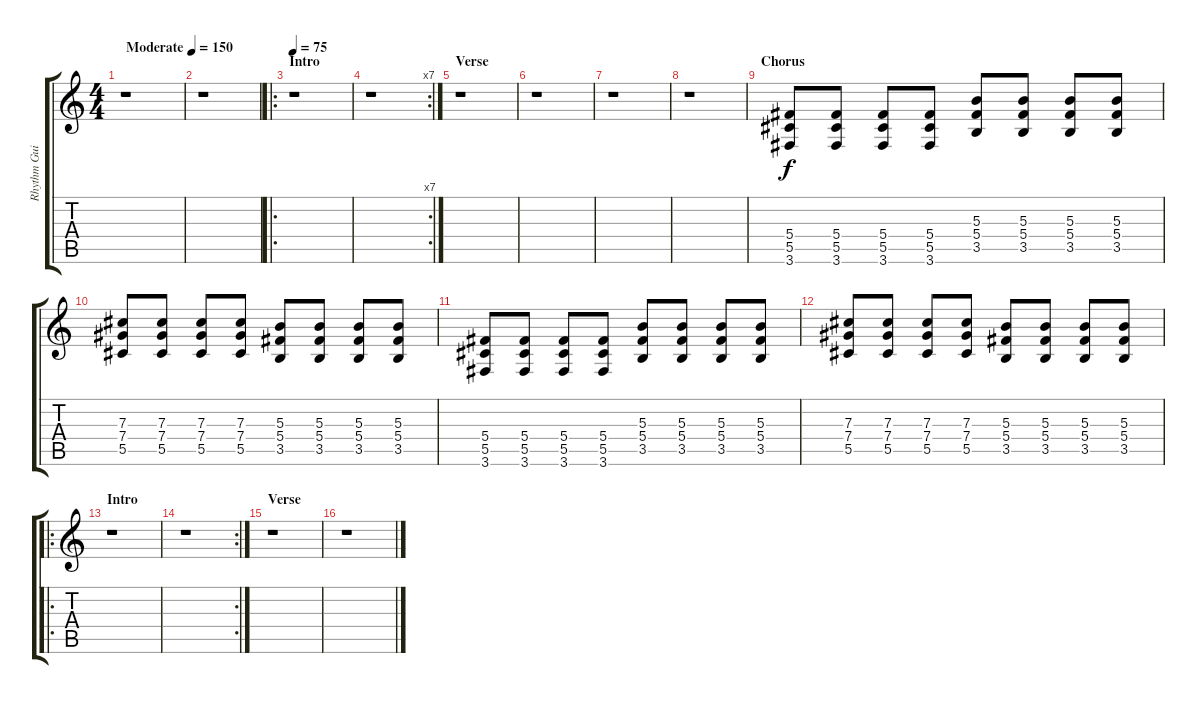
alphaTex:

\track ("Rhythm Guitar (Brian Bell)" "Rhythm Gui") {instrument overdrivenguitar}
\staff {score tabs}
\tuning (Eb4 Bb3 Gb3 Db3 Ab2 Eb2) {hide}
\ts (4 4)
\tempo (150 "Moderate")
\clef g2
\ks c
r.1{dy f instrument overdrivenguitar} |
r.1 |
\ro
\section ("" "Intro")
\tempo 75
r.1 |
\rc 7
r.1 |
\section ("" "Verse")
r.1 |
r.1 |
r.1 |
r.1 |
\section ("" "Chorus")
(5.4 5.5 3.6).8 (5.4 5.5 3.6).8 (5.4 5.5 3.6).8 (5.4 5.5 3.6).8 (5.3 5.4 3.5).8 (5.3 5.4 3.5).8 (5.3 5.4 3.5).8 (5.3 5.4 3.5).8 |
(7.3 7.4 5.5).8 (7.3 7.4 5.5).8 (7.3 7.4 5.5).8 (7.3 7.4 5.5).8 (5.3 5.4 3.5).8 (5.3 5.4 3.5).8 (5.3 5.4 3.5).8 (5.3 5.4 3.5).8 |
(5.4 5.5 3.6).8 (5.4 5.5 3.6).8 (5.4 5.5 3.6).8 (5.4 5.5 3.6).8 (5.3 5.4 3.5).8 (5.3 5.4 3.5).8 (5.3 5.4 3.5).8 (5.3 5.4 3.5).8 |
(7.3 7.4 5.5).8 (7.3 7.4 5.5).8 (7.3 7.4 5.5).8 (7.3 7.4 5.5).8 (5.3 5.4 3.5).8 (5.3 5.4 3.5).8 (5.3 5.4 3.5).8 (5.3 5.4 3.5).8 |
\ro
\section ("" "Intro")
r.1 |
\rc 2
r.1 |
\section ("" "Verse")
r.1 |
r.1
